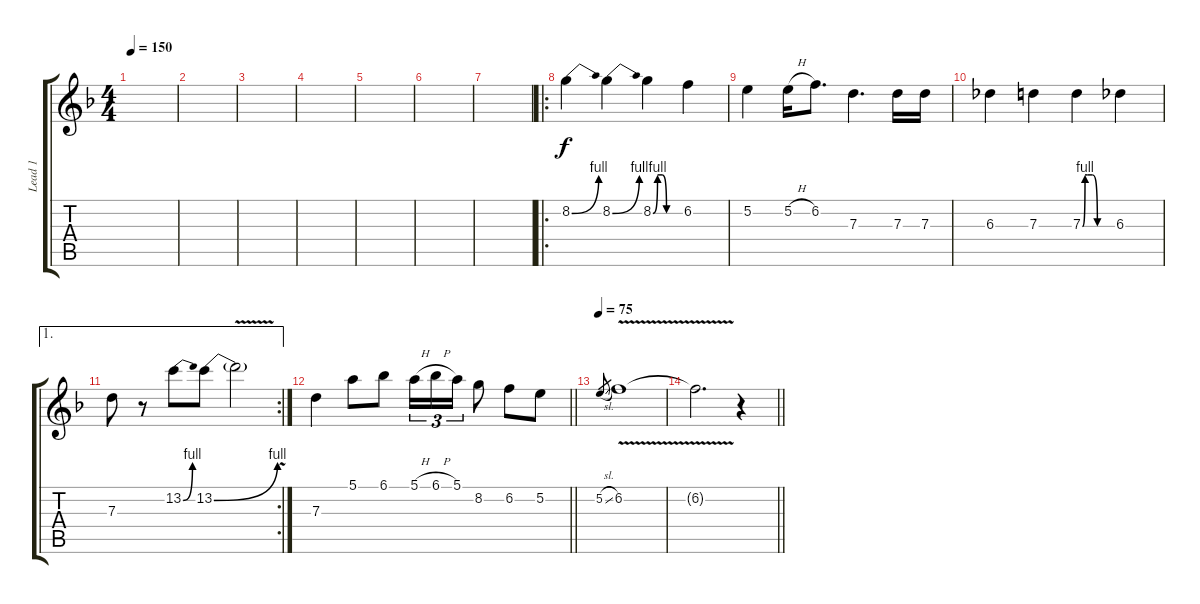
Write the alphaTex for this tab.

\track ("Lead 1" "Lead 1") {instrument distortionguitar}
\staff {score tabs}
\tuning (E4 B3 G3 D3 A2 E2) {hide}
\ts (4 4)
\tempo 150
\clef g2
\ks dminor
|
|
|
|
|
|
|
\ro
8.2{be (bend 0 0 60 4)}.4{instrument distortionguitar} 8.2{be (bend 0 0 60 4)}.4 8.2{be (custom 0 0 10 4 20 4 30 0 60 0)}.4 6.2.4 |
5.2.4 5.2{h}.16 6.2.8{d} 7.3.4{d} 7.3.16 7.3.16 |
6.3.4 7.3.4 7.3{be (custom 0 0 5 4 10 4 20 4 30 0 60 0)}.4 6.3.4 |
\ae 1
\rc 2
7.3.8 r.8 13.2{be (bend 0 0 60 4)}.8 13.2{be (bend 0 0 60 4)}.8 13.2{v t}.2 |
\barLineRight lightlight
7.3.4 5.1.8 6.1.8 5.1{h}.16{tu (3 2)} 6.1{h}.16{tu (3 2)} 5.1.16{tu (3 2)} 8.2.8 6.2.8 5.2.8 |
\tempo 75
5.2{sl}.8{gr} 6.2{v}.1 |
\barLineRight lightlight
6.2{t}.2{d} r.4
